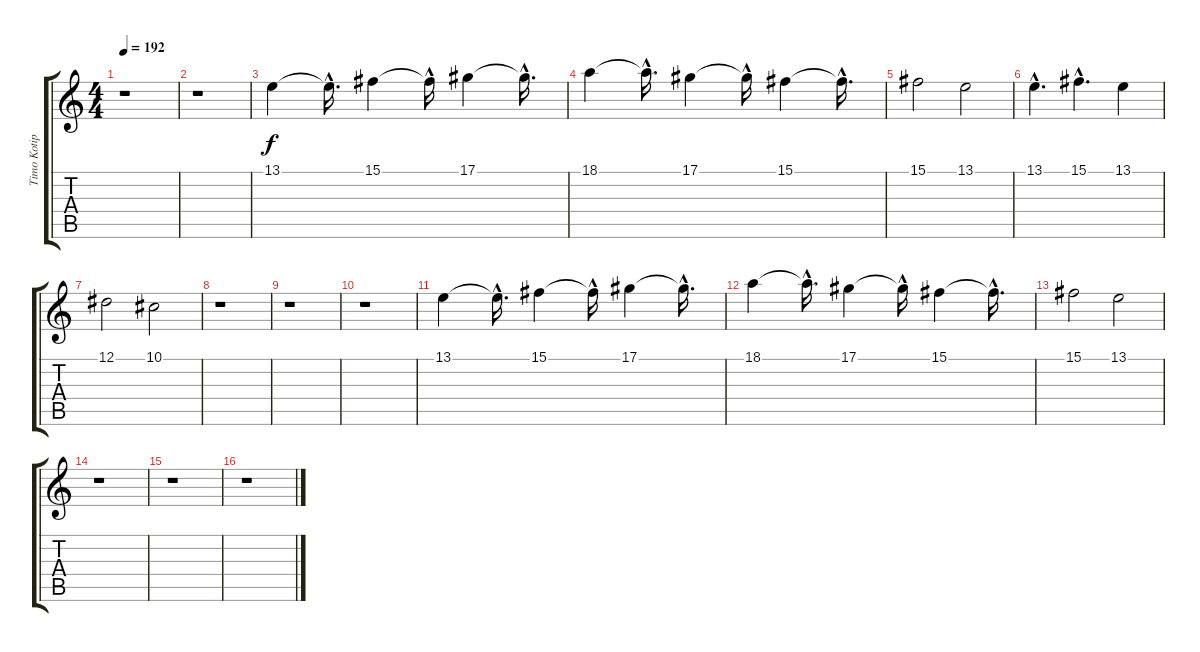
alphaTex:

\track ("Timo Kotipelto" "Timo Kotip") {instrument lead1square}
\staff {score tabs}
\tuning (Eb4 Bb3 Gb3 Db3 Ab2 Eb2) {hide}
\ts (4 4)
\tempo 192
\clef g2
\ks c
r.1{dy f} |
r.1 |
13.1.4 13.1{hac t}.16{d} 15.1.4 15.1{hac t}.16 17.1.4 17.1{hac t}.16{d} |
18.1.4 18.1{hac t}.16{d} 17.1.4 17.1{hac t}.16 15.1.4 15.1{hac t}.16{d} |
15.1.2 13.1.2 |
13.1{hac}.4{d} 15.1{hac}.4{d} 13.1.4 |
12.1.2 10.1.2 |
r.1 |
r.1 |
r.1 |
13.1.4 13.1{hac t}.16{d} 15.1.4 15.1{hac t}.16 17.1.4 17.1{hac t}.16{d} |
18.1.4 18.1{hac t}.16{d} 17.1.4 17.1{hac t}.16 15.1.4 15.1{hac t}.16{d} |
15.1.2 13.1.2 |
r.1 |
r.1 |
r.1
